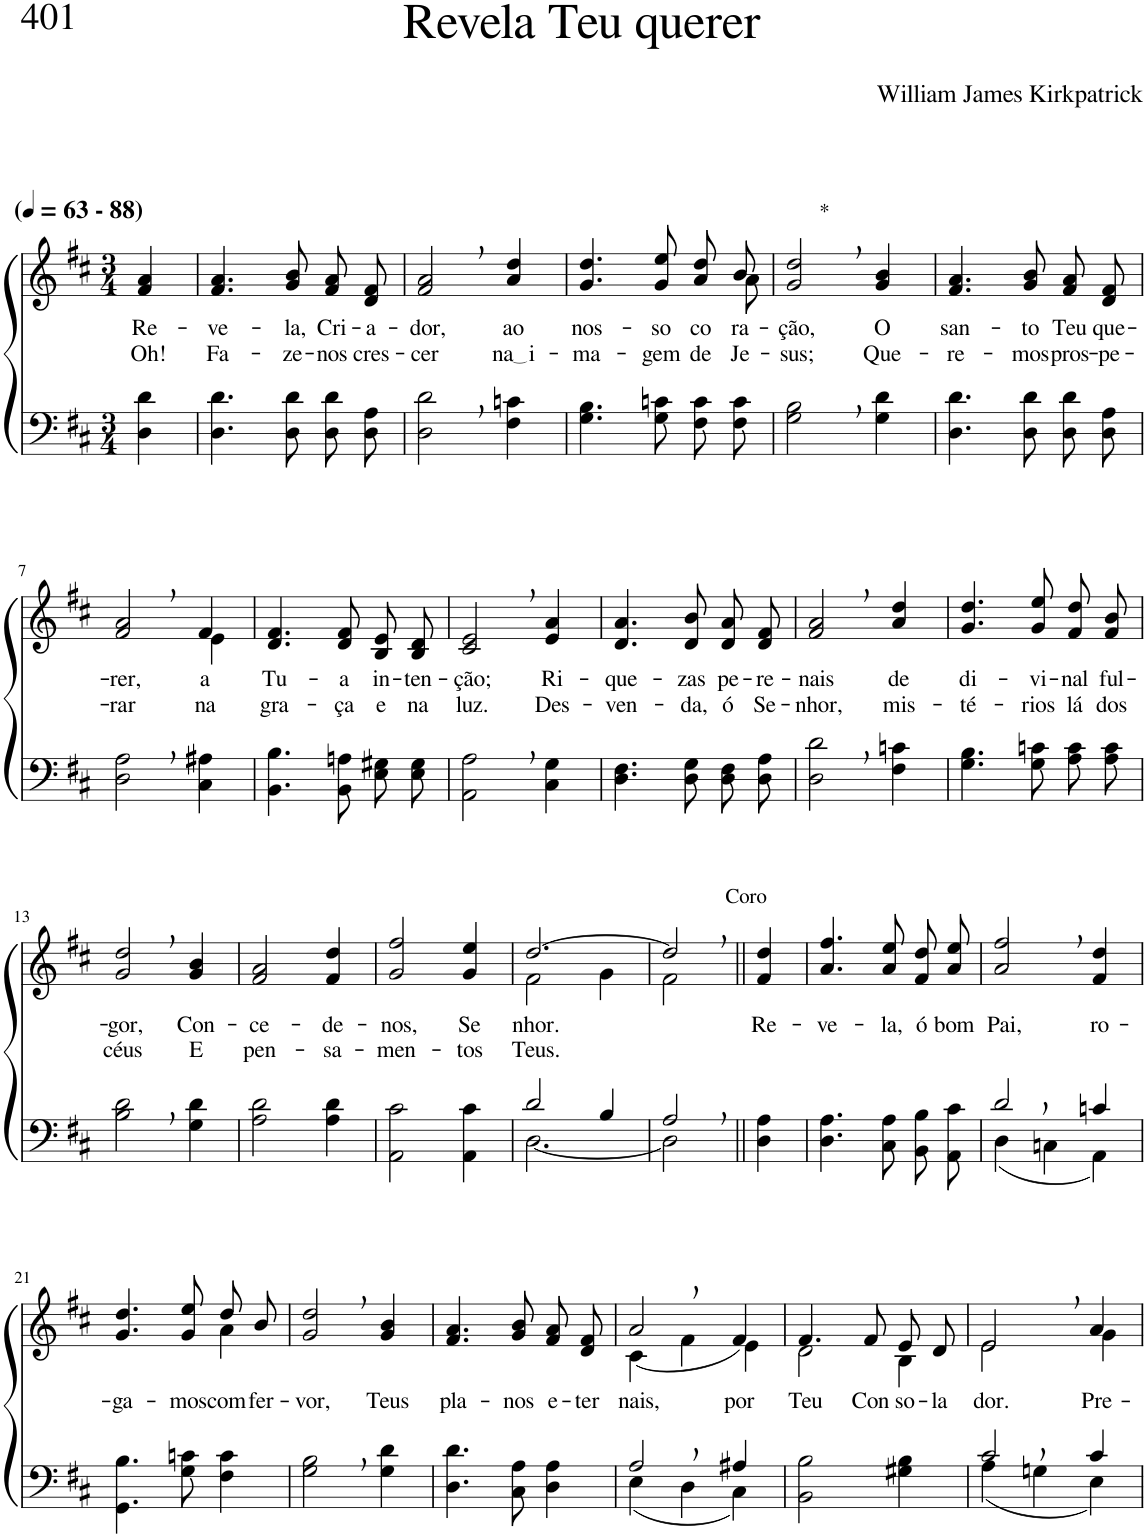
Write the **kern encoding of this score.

**kern	**kern	**text	**text
*part2	*part1	*part1	*part1
*staff2	*staff1	*staff1	*staff1
*I"Parte III e IV	*I"Parte I e II	*	*
*clefF4	*clefG2	*	*
*Trd1c2	*Trd1c2	*	*
*k[f#c#]	*k[f#c#]	*	*
*M3/4	*M3/4	*	*
*MM63	*MM63	*	*
=1	=1	=1	=1
!	!LO:TX:a:B:t=(	!	!
!	!LO:TX:a:B:t=- 88)	!	!
!	!	!LO:LY:b	!LO:LY:b
4D\ 4d\	4f#/ 4a/	Re-	Oh!
=2	=2	=2	=2
!	!	!LO:LY:b	!LO:LY:b
4.D\ 4.d\	4.f#/ 4.a/	-ve-	Fa-
!	!	!LO:LY:b	!LO:LY:b
8D\ 8d\	8g/ 8b/	-la,	-ze-
!	!	!LO:LY:b	!LO:LY:b
8D\ 8d\L	8f#/ 8a/L	Cri-	-nos
!	!	!LO:LY:b	!LO:LY:b
8D\ 8A\J	8d/ 8f#/J	-a-	cres-
=3	=3	=3	=3
!	!	!LO:LY:b	!LO:LY:b
2D\, 2d\,	2f#/, 2a/,	-dor,	-cer
!	!	!LO:LY:b	!LO:LY:b
4F#\ 4cn\	4a/ 4dd/	ao	na i
=4	=4	=4	=4
!	!	!LO:LY:b	!LO:LY:b
*	*^	*	*
4.G\ 4.B\	4.g/ 4.dd/	8ryy	nos-	-ma-
!	!	!	!LO:LY:b	!LO:LY:b
*	*v	*v	*	*
8G\ 8cn\	8g/ 8ee/	-so	-gem
!	!	!LO:LY:b	!LO:LY:b
8F#\ 8c\L	8a/ 8dd/L	co-	de
*	*^	*	*
!	!	!	!LO:LY:b	!LO:LY:b
8F#\ 8c\J	8b/J	8a\	-ra-	Je-
=5	=5	=5	=5	=5
!	!LO:TX:a:t=*	!	!	!
!	!	!	!LO:LY:b	!LO:LY:b
*	*v	*v	*	*
2G\, 2B\,	2g/, 2dd/,	-ção,	-sus;
!	!	!LO:LY:b	!LO:LY:b
4G\ 4d\	4g/ 4b/	O	Que-
=6	=6	=6	=6
!	!	!LO:LY:b	!LO:LY:b
4.D\ 4.d\	4.f#/ 4.a/	san-	-re-
!	!	!LO:LY:b	!LO:LY:b
8D\ 8d\	8g/ 8b/	-to	-mos
!	!	!LO:LY:b	!LO:LY:b
8D\ 8d\L	8f#/ 8a/L	Teu	pros-
!	!	!LO:LY:b	!LO:LY:b
8D\ 8A\J	8d/ 8f#/J	que-	-pe-
!!LO:LB:g=z
=7	=7	=7	=7
!	!	!LO:LY:b	!LO:LY:b
*	*^	*	*
2D\, 2A\,	2f#/, 2a/,	2ryy	-rer,	-rar
!	!	!	!LO:LY:b	!LO:LY:b
4C#\ 4A#X\	4f#/	4e\	a	na
=8	=8	=8	=8	=8
!	!	!	!LO:LY:b	!LO:LY:b
*	*v	*v	*	*
4.BB\ 4.B\	4.d/ 4.f#/	Tu-	gra-
!	!	!LO:LY:b	!LO:LY:b
8BB\ 8An\	8d/ 8f#/	-a	-ça
!	!	!LO:LY:b	!LO:LY:b
8E\ 8G#X\L	8B/ 8e/L	in-	e
!	!	!LO:LY:b	!LO:LY:b
8E\ 8G#\J	8B/ 8d/J	-ten-	na
=9	=9	=9	=9
!	!	!LO:LY:b	!LO:LY:b
2AA\, 2A\,	2c#/, 2e/,	-ção;	luz.
!	!	!LO:LY:b	!LO:LY:b
4C#\ 4G\	4e/ 4a/	Ri-	Des-
=10	=10	=10	=10
!	!	!LO:LY:b	!LO:LY:b
4.D\ 4.F#\	4.d/ 4.a/	-que-	-ven-
!	!	!LO:LY:b	!LO:LY:b
8D\ 8G\	8d/ 8b/	-zas	-da,
!	!	!LO:LY:b	!LO:LY:b
8D\ 8F#\L	8d/ 8a/L	pe-	ó
!	!	!LO:LY:b	!LO:LY:b
8D\ 8A\J	8d/ 8f#/J	-re-	Se-
=11	=11	=11	=11
!	!	!LO:LY:b	!LO:LY:b
2D\, 2d\,	2f#/, 2a/,	-nais	-nhor,
!	!	!LO:LY:b	!LO:LY:b
4F#\ 4cn\	4a/ 4dd/	de	mis-
=12	=12	=12	=12
!	!	!LO:LY:b	!LO:LY:b
4.G\ 4.B\	4.g/ 4.dd/	di-	-té-
!	!	!LO:LY:b	!LO:LY:b
8G\ 8cn\	8g/ 8ee/	-vi-	-rios
!	!	!LO:LY:b	!LO:LY:b
8A\ 8c\L	8f#/ 8dd/L	-nal	lá
!	!	!LO:LY:b	!LO:LY:b
8A\ 8c\J	8f#/ 8b/J	ful-	dos
!!LO:LB:g=z
=13	=13	=13	=13
!	!	!LO:LY:b	!LO:LY:b
2B\, 2d\,	2g/, 2dd/,	-gor,	céus
!	!	!LO:LY:b	!LO:LY:b
4G\ 4d\	4g/ 4b/	Con-	E
=14	=14	=14	=14
!	!	!LO:LY:b	!LO:LY:b
2A\ 2d\	2f#/ 2a/	-ce-	pen-
!	!	!LO:LY:b	!LO:LY:b
4A\ 4d\	4f#/ 4dd/	-de-	-sa-
=15	=15	=15	=15
!	!	!LO:LY:b	!LO:LY:b
2AA\ 2c#\	2g/ 2ff#/	-nos,	-men-
!	!	!LO:LY:b	!LO:LY:b
4AA\ 4c#\	4g/ 4ee/	Se-	-tos
=16	=16	=16	=16
*^	*^	*	*
!	!	!	!	!LO:LY:b	!LO:LY:b
2d/	[2.D\	[2.dd/	2f#\	-nhor.	Teus.
4B/	.	.	4g\	.	.
=17	=17	=17	=17	=17	=17
!	!	!LO:TX:a:t=Coro	!	!	!
2A,/	2D\]	2dd,/]	2f#\	.	.
=18||	=18||	=18||	=18||	=18||	=18||
!	!	!	!	!LO:LY:b	!
*v	*v	*	*	*	*
*	*v	*v	*	*
4D\ 4A\	4f#/ 4dd/	Re-	.
=19	=19	=19	=19
!	!	!LO:LY:b	!
4.D\ 4.A\	4.a/ 4.ff#/	-ve-	.
!	!	!LO:LY:b	!
8C#\ 8A\	8a/ 8ee/	-la,	.
!	!	!LO:LY:b	!
8BB\ 8B\L	8f#\ 8dd\L	ó	.
!	!	!LO:LY:b	!
8AA\ 8c#\J	8a\ 8ee\J	bom	.
=20	=20	=20	=20
*^	*	*	*
!	!	!	!LO:LY:b	!
2d,/	(4D\	2a/, 2ff#/,	-Pai,	.
.	4Cn\	.	.	.
!	!	!	!LO:LY:b	!
4cn/	4AA\)	4f#/ 4dd/	ro-	.
!!LO:LB:g=z
=21	=21	=21	=21	=21
!	!	!	!LO:LY:b	!
*v	*v	*^	*	*
4.GG\ 4.B\	4.g/ 4.dd/	2ryy	-ga-	.
!	!	!	!LO:LY:b	!
8G\ 8cn\	8g/ 8ee/	.	-mos	.
!	!	!	!LO:LY:b	!
4F#\ 4c\	8dd/L	4a\	com	.
!	!	!	!LO:LY:b	!
.	8b/J	.	fer-	.
*	*v	*v	*	*
=22	=22	=22	=22
!	!	!LO:LY:b	!
2G\, 2B\,	2g/, 2dd/,	-vor,	.
!	!	!LO:LY:b	!
4G\ 4d\	4g/ 4b/	Teus	.
=23	=23	=23	=23
!	!	!LO:LY:b	!
4.D\ 4.d\	4.f#/ 4.a/	pla-	.
!	!	!LO:LY:b	!
8C#\ 8A\	8g/ 8b/	-nos	.
!	!	!LO:LY:b	!
4D\ 4A\	8f#/ 8a/L	e-	.
!	!	!LO:LY:b	!
.	8d/ 8f#/J	-ter-	.
=24	=24	=24	=24
*^	*^	*	*
!	!	!	!	!LO:LY:b	!
2A,/	(4E\	2a,/	4c#\	-nais,	.
.	4D\	.	4f#\	.	.
!	!	!	!	!LO:LY:b	!
4A#X/	4C#\)	(4f#/	4e\	por	.
=25	=25	=25	=25	=25	=25
!	!	!	!	!LO:LY:b	!
*v	*v	*	*	*	*
2BB\ 2B\	4.f#/	2d\	Teu	.
!	!	!	!LO:LY:b	!
.	8f#/	.	Con-	.
!	!	!	!LO:LY:b	!
4G#X\ 4B\	8e/L	4B\	-so-	.
!	!	!	!LO:LY:b	!
.	8d/J	.	-la-	.
=26	=26	=26	=26	=26
*^	*	*	*	*
!	!	!	!	!LO:LY:b	!
2c#,/	(4A\	2e,/	2e\	-dor.	.
.	4Gn\	.	.	.	.
!	!	!	!	!LO:LY:b	!
4c#/	4E\)	4a/	4g\	Pre-	.
*v	*v	*	*	*	*
*	*v	*v	*	*
=	=	=	=
*-	*-	*-	*-
